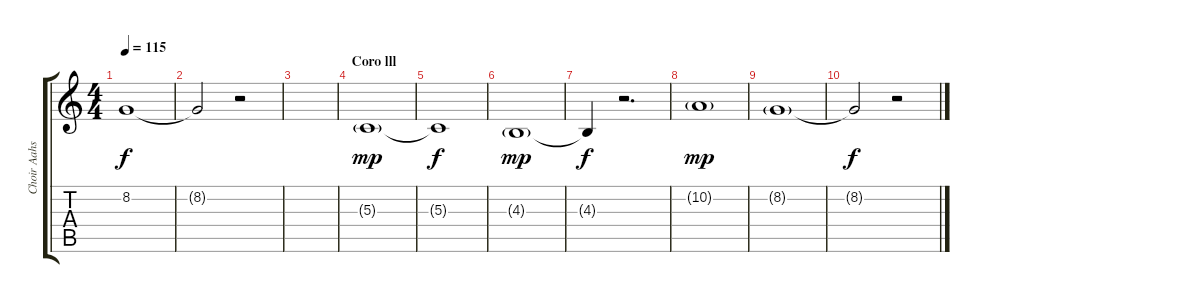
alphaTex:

\track ("Choir Aahs" "Choir Aahs") {instrument choiraahs}
\staff {score tabs}
\tuning (E4 B3 G3 D3 A2 E2) {hide}
\ts (4 4)
\tempo 115
\clef g2
\ks c
8.2.1{dy f volume 5} |
8.2{t}.2 r.2 |
|
\section ("" "Coro lll")
5.3{g}.1{dy mp volume 8} |
5.3{t}.1{dy f} |
4.3{g}.1{dy mp volume 4} |
4.3{t}.4{dy f} r.2{d} |
10.2{g}.1{dy mp volume 9} |
8.2{g}.1{volume 9} |
8.2{t}.2{dy f} r.2
